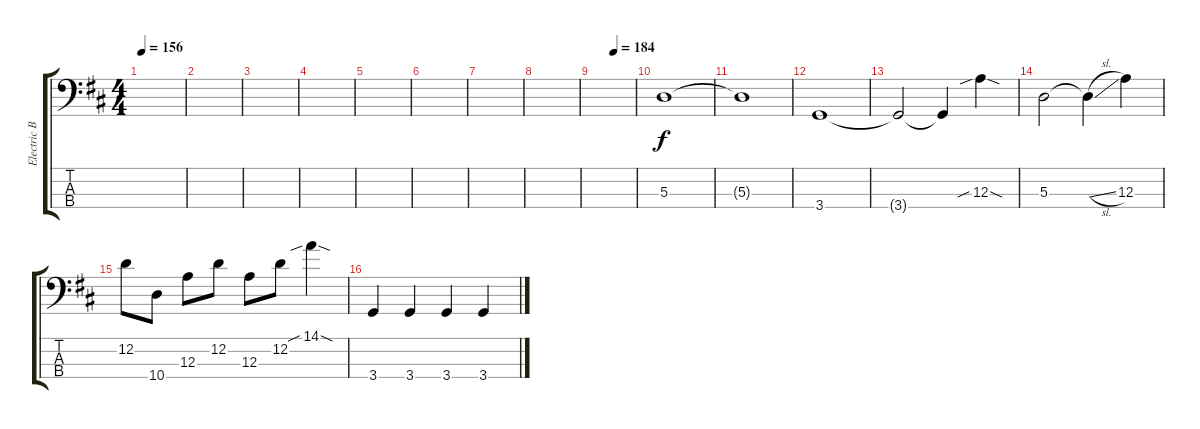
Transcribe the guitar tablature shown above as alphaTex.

\track ("Electric Bass" "Electric B") {instrument electricbassfinger}
\staff {score tabs}
\tuning (G2 D2 A1 E1) {hide}
\ts (4 4)
\tempo 156
\clef f4
\ks d
|
|
|
|
|
|
|
|
\tempo (184 0.5)
|
5.3.1 |
5.3{t}.1 |
3.4.1 |
3.4{t}.2 3.4{t}.4 12.3{sib sod}.4 |
5.3.2 5.3{sl t}.4 12.3.4 |
12.2.8 10.4.8 12.3.8 12.2.8 12.3.8 12.2.8 14.1{sib sod}.4 |
3.4.4 3.4.4 3.4.4 3.4.4
